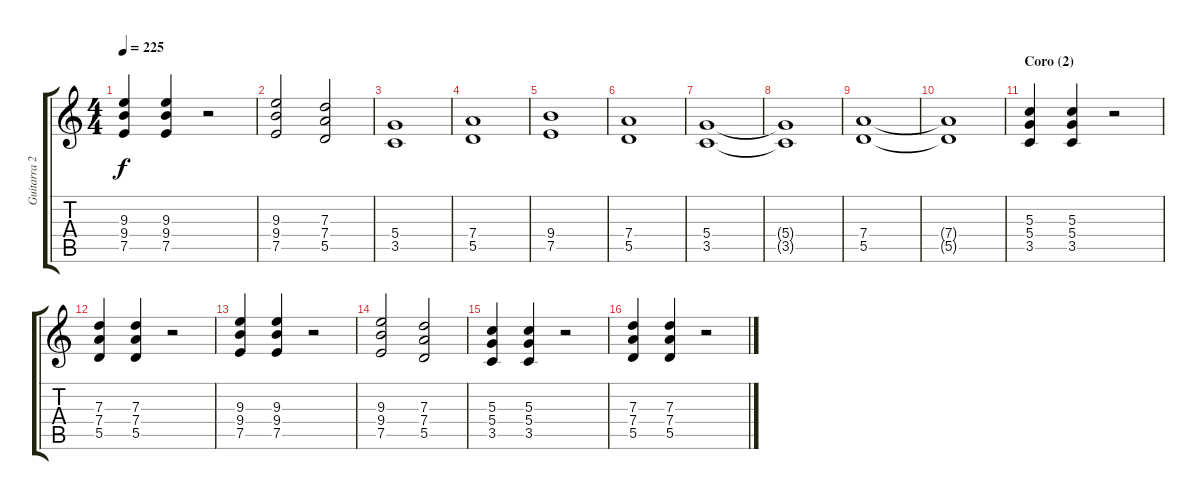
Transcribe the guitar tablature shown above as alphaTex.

\track ("Guitarra 2" "Guitarra 2") {instrument overdrivenguitar}
\staff {score tabs}
\tuning (E4 B3 G3 D3 A2 E2) {hide}
\ts (4 4)
\tempo 225
\clef g2
\ks c
(9.3 9.4 7.5).4{dy f} (9.3 9.4 7.5).4 r.2 |
(9.3 9.4 7.5).2 (7.3 7.4 5.5).2 |
(5.4 3.5).1 |
(7.4 5.5).1 |
(9.4 7.5).1 |
(7.4 5.5).1 |
(5.4 3.5).1 |
(5.4{t} 3.5{t}).1 |
(7.4 5.5).1 |
(7.4{t} 5.5{t}).1 |
\section ("" "Coro (2)")
(5.3 5.4 3.5).4 (5.3 5.4 3.5).4 r.2 |
(7.3 7.4 5.5).4 (7.3 7.4 5.5).4 r.2 |
(9.3 9.4 7.5).4 (9.3 9.4 7.5).4 r.2 |
(9.3 9.4 7.5).2 (7.3 7.4 5.5).2 |
(5.3 5.4 3.5).4 (5.3 5.4 3.5).4 r.2 |
(7.3 7.4 5.5).4 (7.3 7.4 5.5).4 r.2
